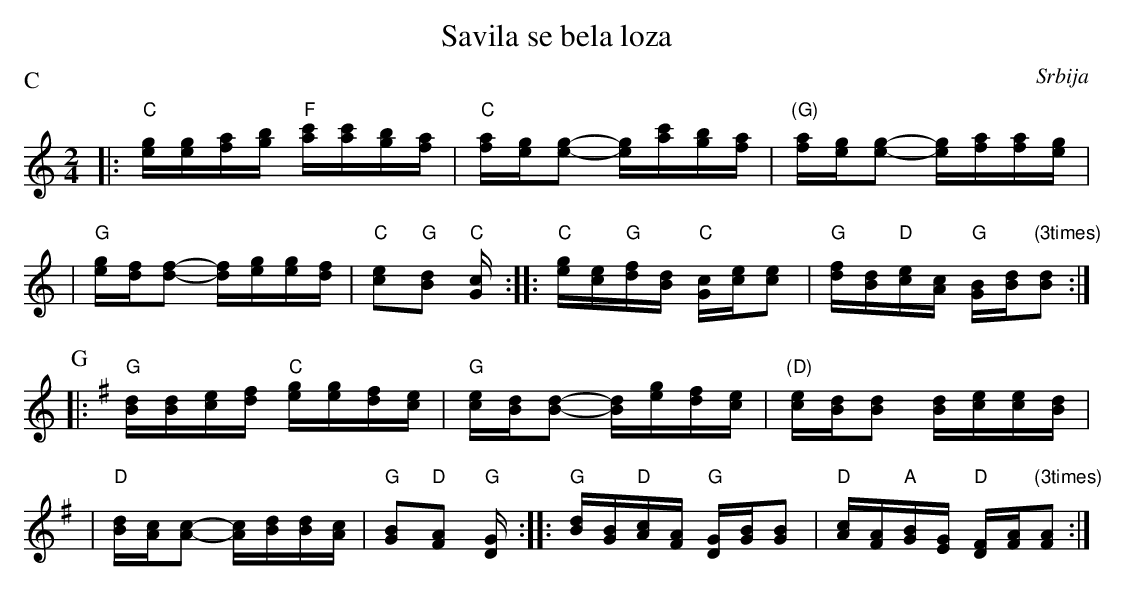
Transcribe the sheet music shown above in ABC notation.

X:1
T: Savila se bela loza
O: Srbija
M: 2/4
L: 1/16
P: C
K: C
|: "C"[ge][ge][af][bg] "F"[c'a][c'a][bg][af] \
| "C"[af][ge][g2e2]- [ge][c'a][bg][af] \
| "(G)"[af][ge][g2e2]- [ge][af][af][ge] |
| "G"[ge][fd][f2d2]- [fd][ge][ge][fd] \
| "C"[e2c2]"G"[d2B2] "C"[c4G] :| \
|: "C"[ge][ec]"G"[fd][dB] "C"[cG][ec][e2c2] \
| "G"[fd][dB]"D"[ec][cA] "G"[BG][dB]"(3times)"[d2B2] :|
P: G
K: G
|: "G"[dB][dB][ec][fd] "C"[ge][ge][fd][ec] \
| "G"[ec][dB][d2B2]- [dB][ge][fd][ec] \
| "(D)"[ec][dB][d2B2] [dB][ec][ec][dB] |
| "D"[dB][cA][c2A2]- [cA][dB][dB][cA] \
| "G"[B2G2]"D"[A2F2] "G"[G4D] :| \
|: "G"[dB][BG]"D"[cA][AF] "G"[GD][BG][B2G2] \
| "D"[cA][AF]"A"[BG][GE] "D"[FD][AF]"(3times)"[A2F2] :|
